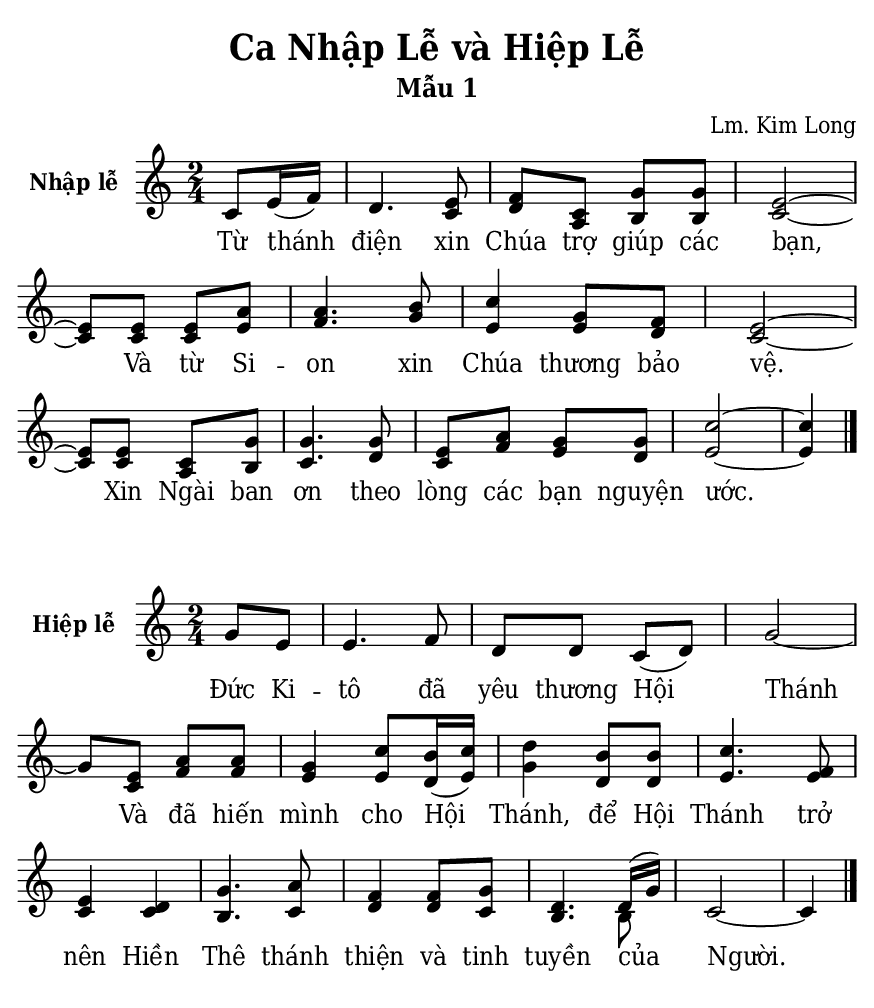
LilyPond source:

% Cài đặt chung
\version "2.22.1"
\include "english.ly"

\header {
  title = "Ca Nhập Lễ và Hiệp Lễ"
  subtitle = "Mẫu 1"
  composer = "Lm. Kim Long"
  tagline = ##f
}

% Nhạc
nhacMauMot = \relative c' {
  \key c \major
  \time 2/4
  \partial 4 c8 e16 (f) |
  d4.
  <<
    {
      e8 |
      f c g' g |
      e2 ~ |
      e8 e e a |
      a4. b8 |
      c4 g8 f |
      e2 ~ |
      e8 e c g' |
      g4. g8 |
      e a g g |
      c2 ~ |
      c4 \bar "|."
    }
    {
      c,8 |
      d a b b |
      c2 ~ |
      c8 c c e |
      f4. g8 |
      e4 e8 d |
      c2 ~ |
      c8 c a b |
      c4. d8 |
      c f e d |
      e2 ~ |
      e4
    }
  >>
  
}

nhacMauHai = \relative c'' {
  \key c \major
  \time 2/4
  \partial 4 g8 e |
  e4. f8 |
  d d c (d) |
  g2 ~ |
  g8
  <<
    {
      e8 a a |
      g4 c8 b16 (c) |
      d4 b8 b |
      c4. f,8 |
      e4 d |
      g4. a8 |
      f4 f8 g |
      d4.
    }
    {
      c8 f f |
      e4 e8 d16 (e) |
      g4 d8 d |
      e4. e8 |
      c4 c |
      b4. c8 |
      d4 d8 c |
      b4.
    }
  >>
  <<
    {
      \voiceOne
      d16 (g) |
    }
    \new Voice = "splitpart" {
      \voiceTwo
      b,8
    }
  >>
  \oneVoice
  c2 ~ |
  c4 \bar "|."
}

% Lời
loiMauMot = \lyricmode {
  Từ thánh điện xin Chúa trợ giúp các bạn,
  Và từ Si -- on xin Chúa thương bảo vệ.
  Xin Ngài ban ơn theo lòng các bạn nguyện ước.
}

loiMauHai = \lyricmode {
  Đức Ki -- tô đã yêu thương Hội Thánh
  Và đã hiến mình cho Hội Thánh,
  để Hội Thánh trở nên Hiền Thê thánh thiện và tinh tuyền của Người.
}

% Dàn trang
\paper {
  #(set-paper-size "a5")
  top-margin = 3\mm
  bottom-margin = 3\mm
  left-margin = 3\mm
  right-margin = 3\mm
  indent = #0
  #(define fonts
	 (make-pango-font-tree "Deja Vu Serif Condensed"
	 		       "Deja Vu Serif Condensed"
			       "Deja Vu Serif Condensed"
			       (/ 20 20)))
  print-page-number = ##f
}

\score {
  <<
    \new Staff \with {
      instrumentName = \markup { \bold "Nhập lễ" }} <<
        \clef treble
        \new Voice = beSop {
          \nhacMauMot
        }
      \new Lyrics \lyricsto beSop \loiMauMot
    >>
  >>
  \layout {
    indent = 20
    \override Lyrics.LyricSpace.minimum-distance = #1.5
    \override Score.BarNumber.break-visibility = ##(#f #f #f)
    \override Score.SpacingSpanner.uniform-stretching = ##t
    ragged-last = ##f
  }
}

\markup {
  \vspace#2
}

\score {
  <<
    \new Staff \with {
      instrumentName = \markup { \bold "Hiệp lễ" }} <<
        \clef treble
        \new Voice = beSop {
          \nhacMauHai
        }
      \new Lyrics \lyricsto beSop \loiMauHai
    >>
  >>
  \layout {
    indent = 20
    \override Lyrics.LyricSpace.minimum-distance = #1.5
    \override Score.BarNumber.break-visibility = ##(#f #f #f)
    \override Score.SpacingSpanner.uniform-stretching = ##t
    ragged-last = ##f
  }
}
